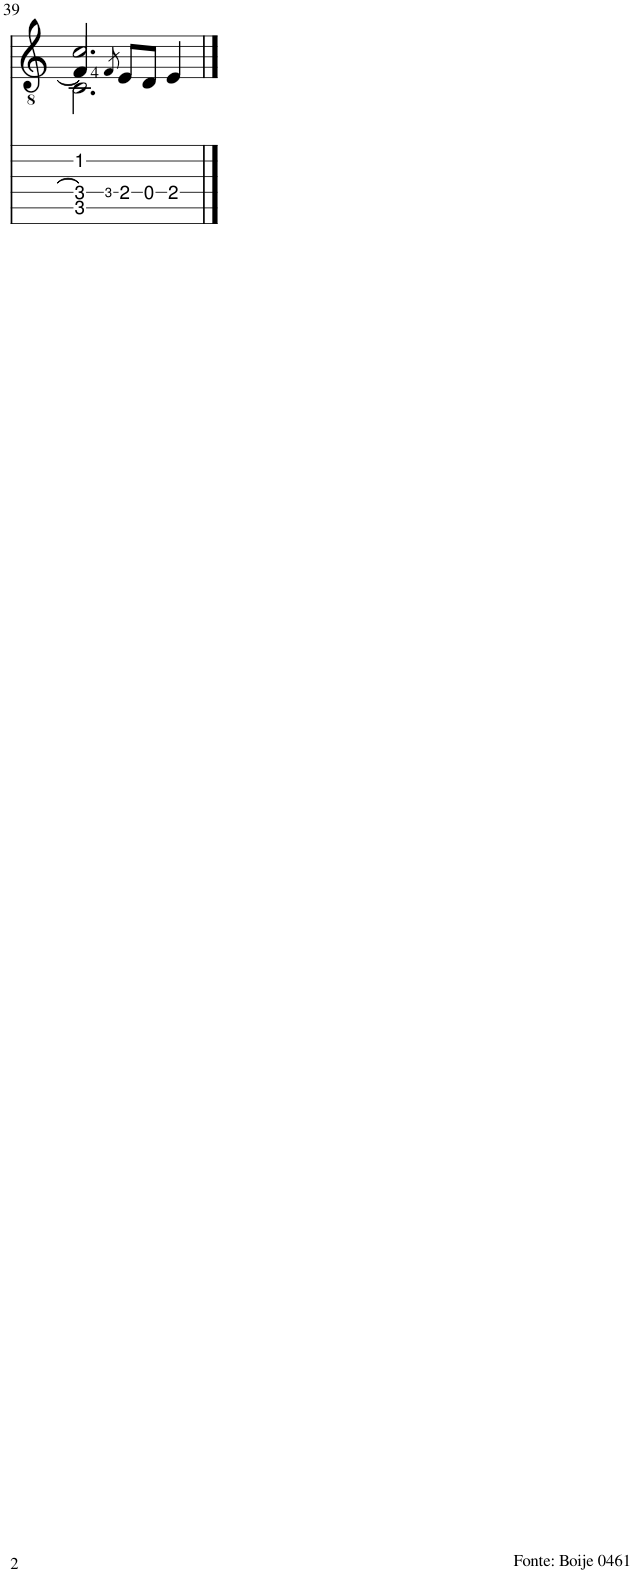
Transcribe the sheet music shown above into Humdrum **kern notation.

**kern	**kern
*part1	*part1
*staff2	*staff1
*I"Guitar	*
*I'Guit.	*
!!LO:PB:g=z
*	*clefGv2
*k[]	*k[]
*M3/4	*M3/4
=39	=39
*^	*^
*	*^	*	*^
2.c	2.C	4F]	2.c/	2.C\	4F/]
.	.	qF	.	.	8qF/
.	.	8EL	.	.	8E/L
.	.	8DJ	.	.	8D/J
.	.	4E	.	.	4E/
*v	*v	*v	*	*	*
*	*v	*v	*v
==	==
*-	*-
